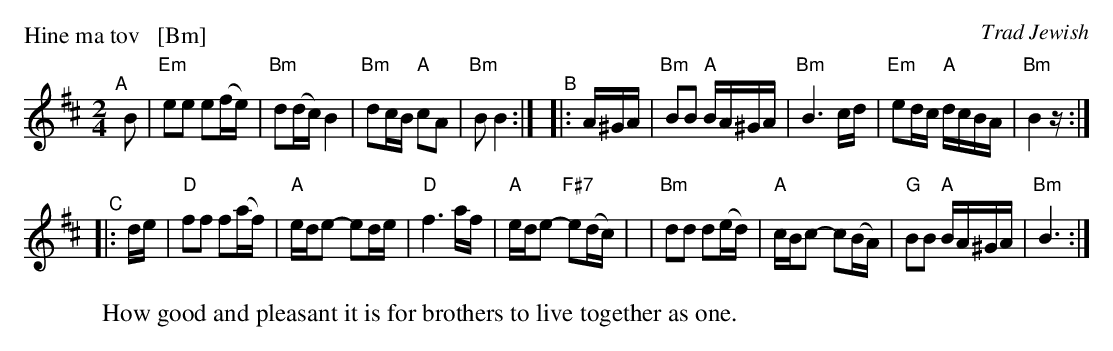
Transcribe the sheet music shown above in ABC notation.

X:1
P: Hine ma tov   [Bm]
O: Trad Jewish
M: 2/4
L: 1/16
W: How good and pleasant it is for brothers to live together as one.
K: Bm
"^A"[|]\
B2 | "Em"e2e2 e2(fe) | "Bm"d2(dc) B4 | "Bm"d2cB "A"c2A2 | "Bm"B2 B4 :|\
"^B"\
|: A^GA | "Bm"B2B2 "A"BA^GA | "Bm"B6 cd | "Em"e2dc "A"dcBA | "Bm"B4 z :|
"^C"\
|: de | "D"f2f2 f2(af) | "A"ede2- e2de | "D"f6 af | "A"ede2- "F#7"e2(dc) |\
| "Bm"d2d2 d2(ed) | "A"cBc2- c2(BA) | "G"B2B2 "A"BA^GA | "Bm"B6 :|
